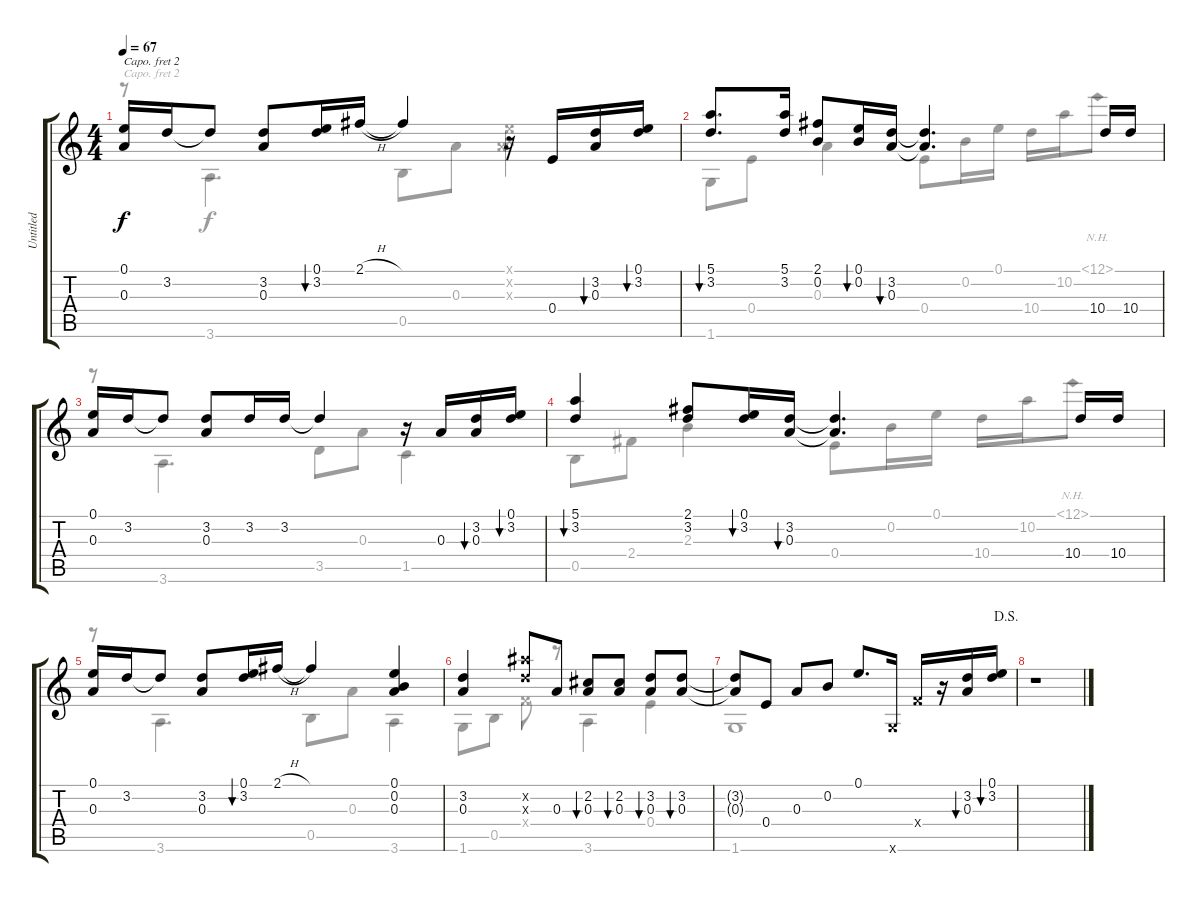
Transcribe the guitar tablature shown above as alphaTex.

\track ("Untitled" "Untitled") {instrument acousticguitarnylon}
\staff {score tabs}
\capo 2
\tuning (D4 A3 G3 D3 A2 E2) {hide}
\voice
\ts (4 4)
\tempo 67
\clef g2
\ks c
(0.1 0.3).16{dy f} 3.2.16 3.2{t}.8 (3.2 0.3).8 (0.1 3.2).16{bu 30} 2.1{h}.16 2.1{t}.4 r.16 0.4.16 (3.2 0.3).16{bu 30} (0.1 3.2).16{bu 30} |
(5.1 3.2).8{d bu 30} (5.1 3.2).16 (2.1 0.2).8 (0.1 0.2).16{bu 30} (3.2 0.3).16{bu 30} (3.2{t} 0.3{t}).4{d} 10.4.16 10.4.16 |
(0.1 0.3).16 3.2.16 3.2{t}.8 (3.2 0.3).8 3.2.16 3.2.16 3.2{t}.4 r.16 0.3.16 (3.2 0.3).16{bu 30} (0.1 3.2).16{bu 30} |
(5.1 3.2).4{bu 30} (2.1 3.2).8 (0.1 3.2).16{bu 30} (3.2 0.3).16{bu 30} (3.2{t} 0.3{t}).4{d} 10.4.16 10.4.16 |
(0.1 0.3).16 3.2.16 3.2{t}.8 (3.2 0.3).8 (0.1 3.2).16{bu 30} 2.1{h}.16 2.1{t}.4 (0.1 0.2 0.3).4 |
(3.2 0.3).4 (11.2{x} 5.3{x}).8 0.3.8 (2.2 0.3).8{bu 30} (2.2 0.3).8{bu 30} (3.2 0.3).8{bu 30} (3.2 0.3).8{bu 30} |
\jump dalsegno
(3.2{t} 0.3{t}).8 0.4.8 0.3.8 0.2.8 0.1.8{d} 1.6{x}.16 1.4{x}.16 r.16 (3.2 0.3).16{bu 30} (0.1 3.2).16{bu 30} |
r.1
\voice
\clef g2
\ottava regular
\simile none
\ks c
r.8{dy f} 3.6.4{d} 0.5.8 0.3.8 (0.1{x} 0.2{x} 0.3{x}).4 |
1.6.8 0.4.8 0.3.4 0.4.8 0.2.16 0.1.16 10.4.16 10.2.16 12.1{nh}.8 |
r.8 3.6.4{d} 3.5.8 0.3.8 1.5.4 |
0.5.8 2.4.8 2.3.4 0.4.8 0.2.16 0.1.16 10.4.16 10.2.16 12.1{nh}.8 |
r.8 3.6.4{d} 0.5.8 0.3.8 3.6.4 |
1.6.8 0.5.8 1.4{x}.8 r.8 3.6.4 0.4.4 |
1.6.1 |
